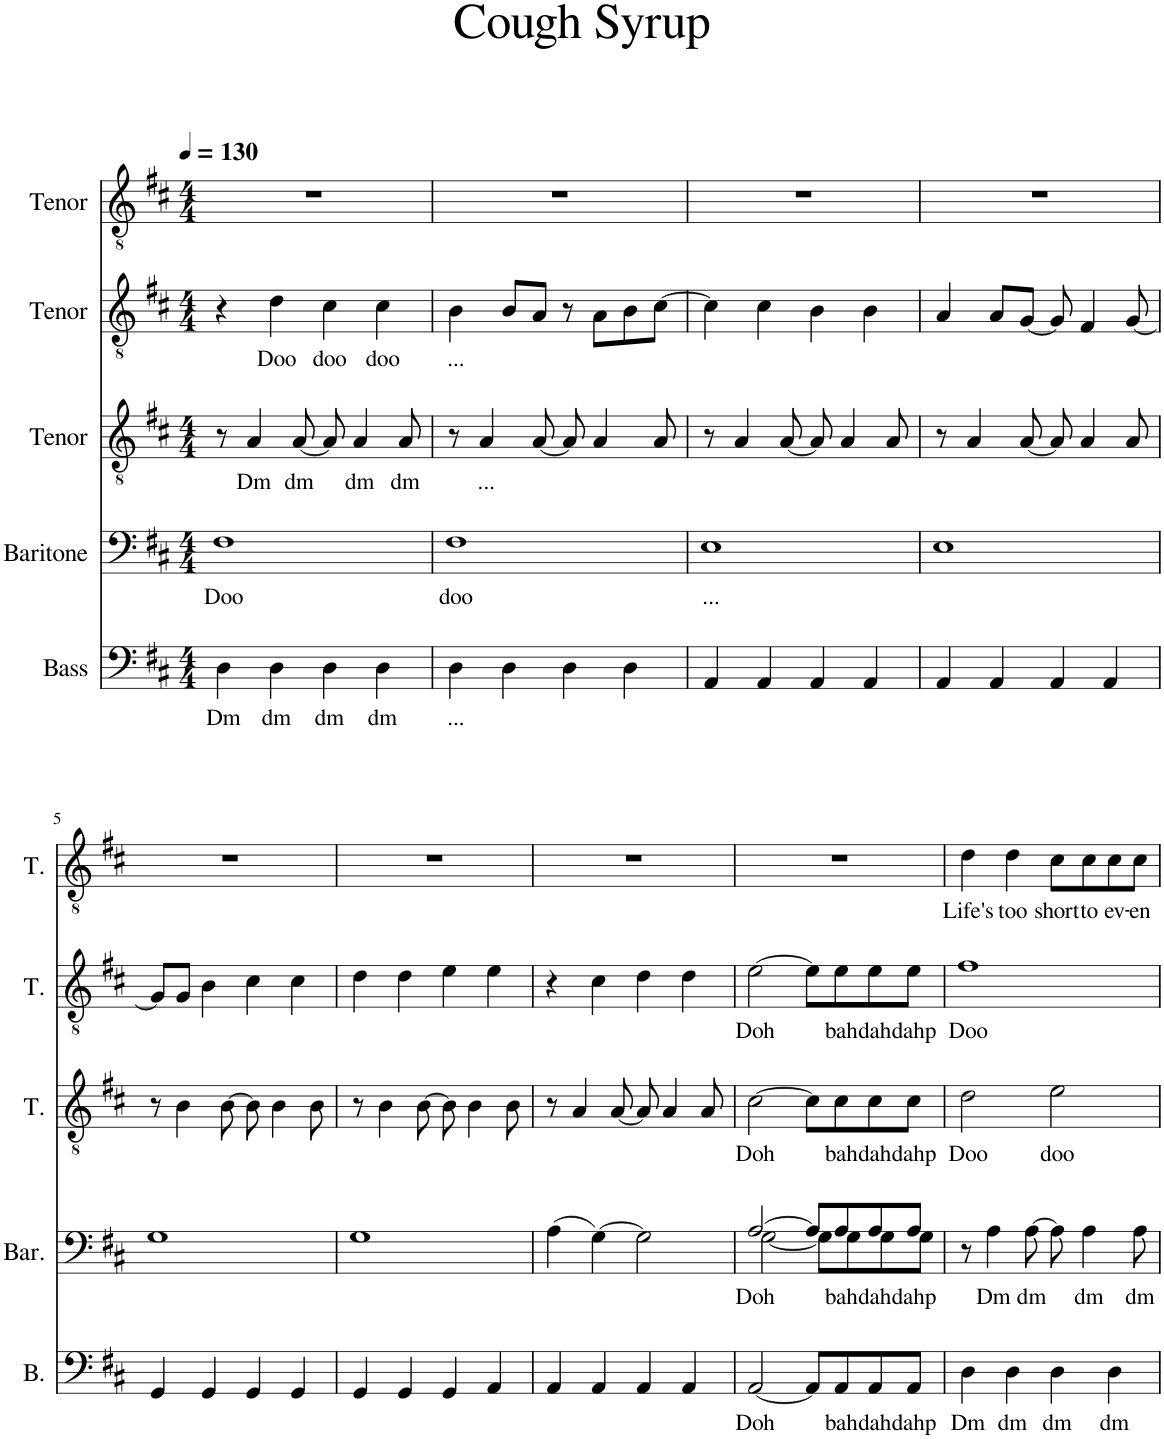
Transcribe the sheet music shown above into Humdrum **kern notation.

**kern	**text	**kern	**text	**kern	**text	**kern	**text	**kern	**text
*part5	*part5	*part4	*part4	*part3	*part3	*part2	*part2	*part1	*part1
*staff5	*staff5	*staff4	*staff4	*staff3	*staff3	*staff2	*staff2	*staff1	*staff1
*I"Bass	*	*I"Baritone	*	*I"Tenor	*	*I"Tenor	*	*I"Tenor	*
*I'B.	*	*I'Bar.	*	*I'T.	*	*I'T.	*	*I'T.	*
*clefF4	*	*clefF4	*	*clefGv2	*	*clefGv2	*	*clefGv2	*
*k[f#c#]	*	*k[f#c#]	*	*k[f#c#]	*	*k[f#c#]	*	*k[f#c#]	*
*M4/4	*	*M4/4	*	*M4/4	*	*M4/4	*	*M4/4	*
*MM130	*	*MM130	*	*MM130	*	*MM130	*	*MM130	*
=1	=1	=1	=1	=1	=1	=1	=1	=1	=1
!	!LO:LY:b	!	!LO:LY:b	!	!	!	!	!	!
4D\	Dm	1F#	Doo	8r	.	4r	.	1r	.
!	!	!	!	!	!LO:LY:b	!	!	!	!
.	.	.	.	4A/	Dm	.	.	.	.
!	!LO:LY:b	!	!	!	!	!	!LO:LY:b	!	!
4D\	dm	.	.	.	.	4d\	Doo	.	.
!	!	!	!	!	!LO:LY:b	!	!	!	!
.	.	.	.	[8A/	dm	.	.	.	.
!	!LO:LY:b	!	!	!	!	!	!LO:LY:b	!	!
4D\	dm	.	.	8A/]	.	4c#\	doo	.	.
!	!	!	!	!	!LO:LY:b	!	!	!	!
.	.	.	.	4A/	dm	.	.	.	.
!	!LO:LY:b	!	!	!	!	!	!LO:LY:b	!	!
4D\	dm	.	.	.	.	4c#\	doo	.	.
!	!	!	!	!	!LO:LY:b	!	!	!	!
.	.	.	.	8A/	dm	.	.	.	.
=2	=2	=2	=2	=2	=2	=2	=2	=2	=2
!	!LO:LY:b	!	!LO:LY:b	!	!	!	!LO:LY:b	!	!
4D\	...	1F#	doo	8r	.	4B\	...	1r	.
!	!	!	!	!	!LO:LY:b	!	!	!	!
.	.	.	.	4A/	...	.	.	.	.
4D\	.	.	.	.	.	8B/L	.	.	.
.	.	.	.	[8A/	.	8A/J	.	.	.
4D\	.	.	.	8A/]	.	8r	.	.	.
.	.	.	.	4A/	.	8A\L	.	.	.
4D\	.	.	.	.	.	8B\	.	.	.
.	.	.	.	8A/	.	[8c#\J	.	.	.
=3	=3	=3	=3	=3	=3	=3	=3	=3	=3
!	!	!	!LO:LY:b	!	!	!	!	!	!
4AA/	.	1E	...	8r	.	4c#\]	.	1r	.
.	.	.	.	4A/	.	.	.	.	.
4AA/	.	.	.	.	.	4c#\	.	.	.
.	.	.	.	[8A/	.	.	.	.	.
4AA/	.	.	.	8A/]	.	4B\	.	.	.
.	.	.	.	4A/	.	.	.	.	.
4AA/	.	.	.	.	.	4B\	.	.	.
.	.	.	.	8A/	.	.	.	.	.
=4	=4	=4	=4	=4	=4	=4	=4	=4	=4
4AA/	.	1E	.	8r	.	4A/	.	1r	.
.	.	.	.	4A/	.	.	.	.	.
4AA/	.	.	.	.	.	8A/L	.	.	.
.	.	.	.	[8A/	.	[8G/J	.	.	.
4AA/	.	.	.	8A/]	.	8G/]	.	.	.
.	.	.	.	4A/	.	4F#/	.	.	.
4AA/	.	.	.	.	.	.	.	.	.
.	.	.	.	8A/	.	[8G/	.	.	.
!!LO:LB:g=z
=5	=5	=5	=5	=5	=5	=5	=5	=5	=5
4GG/	.	1G	.	8r	.	8G/L]	.	1r	.
.	.	.	.	4B\	.	8G/J	.	.	.
4GG/	.	.	.	.	.	4B\	.	.	.
.	.	.	.	[8B\	.	.	.	.	.
4GG/	.	.	.	8B\]	.	4c#\	.	.	.
.	.	.	.	4B\	.	.	.	.	.
4GG/	.	.	.	.	.	4c#\	.	.	.
.	.	.	.	8B\	.	.	.	.	.
=6	=6	=6	=6	=6	=6	=6	=6	=6	=6
4GG/	.	1G	.	8r	.	4d\	.	1r	.
.	.	.	.	4B\	.	.	.	.	.
4GG/	.	.	.	.	.	4d\	.	.	.
.	.	.	.	[8B\	.	.	.	.	.
4GG/	.	.	.	8B\]	.	4e\	.	.	.
.	.	.	.	4B\	.	.	.	.	.
4AA/	.	.	.	.	.	4e\	.	.	.
.	.	.	.	8B\	.	.	.	.	.
=7	=7	=7	=7	=7	=7	=7	=7	=7	=7
4AA/	.	(4A\	.	8r	.	4r	.	1r	.
.	.	.	.	4A/	.	.	.	.	.
4AA/	.	[4G\)	.	.	.	4c#\	.	.	.
.	.	.	.	[8A/	.	.	.	.	.
4AA/	.	2G\]	.	8A/]	.	4d\	.	.	.
.	.	.	.	4A/	.	.	.	.	.
4AA/	.	.	.	.	.	4d\	.	.	.
.	.	.	.	8A/	.	.	.	.	.
=8	=8	=8	=8	=8	=8	=8	=8	=8	=8
!	!LO:LY:b	!	!LO:LY:b	!	!LO:LY:b	!	!LO:LY:b	!	!
*	*	*^	*	*	*	*	*	*	*
[2AA/	Doh	[2A/	[2G\	Doh	[2c#\	Doh	[2e\	Doh	1r	.
8AA/L]	.	8A/L]	8G\L]	.	8c#\L]	.	8e\L]	.	.	.
!	!LO:LY:b	!	!	!LO:LY:b	!	!LO:LY:b	!	!LO:LY:b	!	!
8AA/	bah	8A/	8G\	bah	8c#\	bah	8e\	bah	.	.
!	!LO:LY:b	!	!	!LO:LY:b	!	!LO:LY:b	!	!LO:LY:b	!	!
8AA/	dah	8A/	8G\	dah	8c#\	dah	8e\	dah	.	.
!	!LO:LY:b	!	!	!LO:LY:b	!	!LO:LY:b	!	!LO:LY:b	!	!
8AA/J	dahp	8A/J	8G\J	dahp	8c#\J	dahp	8e\J	dahp	.	.
=9	=9	=9	=9	=9	=9	=9	=9	=9	=9	=9
!	!LO:LY:b	!	!	!	!	!LO:LY:b	!	!LO:LY:b	!	!LO:LY:b
*	*	*v	*v	*	*	*	*	*	*	*
4D\	Dm	8r	.	2d\	Doo	1f#	Doo	4d\	Life's
!	!	!	!LO:LY:b	!	!	!	!	!	!
.	.	4A\	Dm	.	.	.	.	.	.
!	!LO:LY:b	!	!	!	!	!	!	!	!LO:LY:b
4D\	dm	.	.	.	.	.	.	4d\	too
!	!	!	!LO:LY:b	!	!	!	!	!	!
.	.	[8A\	dm	.	.	.	.	.	.
!	!LO:LY:b	!	!	!	!LO:LY:b	!	!	!	!LO:LY:b
4D\	dm	8A\]	.	2e\	doo	.	.	8c#\L	short
!	!	!	!LO:LY:b	!	!	!	!	!	!LO:LY:b
.	.	4A\	dm	.	.	.	.	8c#\	to
!	!LO:LY:b	!	!	!	!	!	!	!	!LO:LY:b
4D\	dm	.	.	.	.	.	.	8c#\	ev-
!	!	!	!LO:LY:b	!	!	!	!	!	!LO:LY:b
.	.	8A\	dm	.	.	.	.	8c#\J	-en
=	=	=	=	=	=	=	=	=	=
*-	*-	*-	*-	*-	*-	*-	*-	*-	*-
